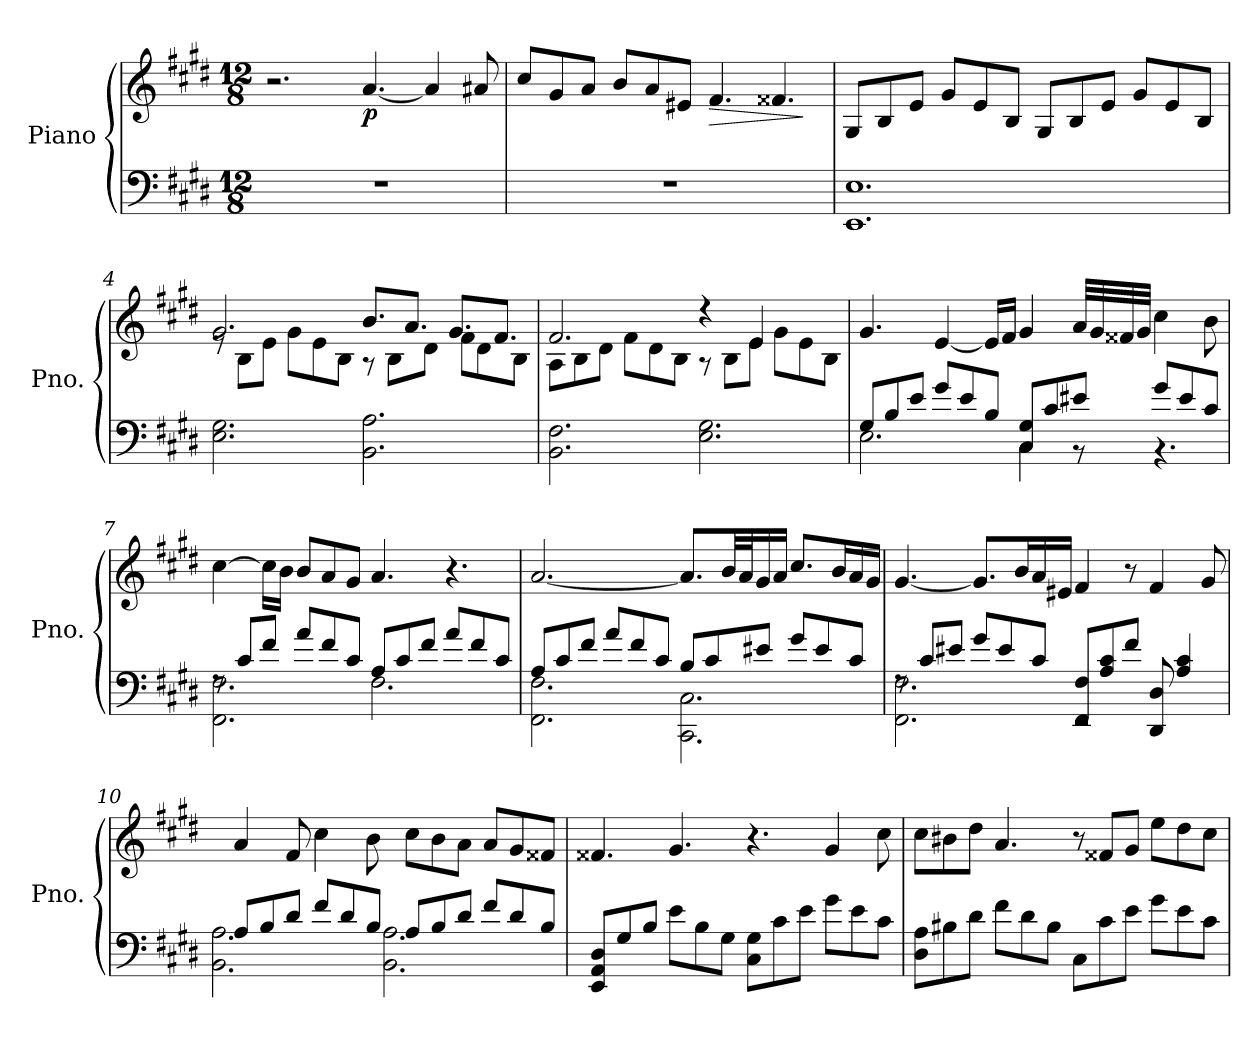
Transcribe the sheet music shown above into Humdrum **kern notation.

**kern	**kern	**dynam
*part1	*part1	*part1
*staff2	*staff1	*staff1/2
*I"Piano	*	*
*I'Pno.	*	*
*clefF4	*clefG2	*
*k[f#c#g#d#]	*k[f#c#g#d#]	*
*M12/8	*M12/8	*
=1	=1	=1
1.r	2.r	.
!	!	!LO:DY:b
.	[4.a/	p
.	4a/]	.
.	8a#X/	.
=2	=2	=2
1.r	8cc#/L	.
.	8g#/	.
.	8a/J	.
.	8b/L	.
.	8a/	.
.	8e#X/J	.
!	!	!LO:HP:b
.	4.f#/	>
.	4.f##X/	.
.	.	]
=3	=3	=3
1.EE 1.E	8G#/L	.
.	8B/	.
.	8e/J	.
.	8g#/L	.
.	8e/	.
.	8B/J	.
.	8G#/L	.
.	8B/	.
.	8e/J	.
.	8g#/L	.
.	8e/	.
.	8B/J	.
!!LO:LB:g=z
=4	=4	=4
*	*^	*
2.E\ 2.G#\	2.g#/	8re	.
.	.	8B\L	.
.	.	8e\J	.
.	.	8g#\L	.
.	.	8e\	.
.	.	8B\J	.
2.BB\ 2.A\	8.b/L	8r	.
.	.	8B\L	.
.	8.a/J	.	.
.	.	8d#\J	.
.	8.g#/L	8f#\L	.
.	.	8d#\	.
.	8.f#/J	.	.
.	.	8B\J	.
=5	=5	=5	=5
2.BB\ 2.F#\	2.f#/	8A\L	.
.	.	8B\	.
.	.	8d#\J	.
.	.	8f#\L	.
.	.	8d#\	.
.	.	8B\J	.
2.E\ 2.G#\	4r	8r	.
.	.	8B\L	.
.	4e/	8e\J	.
.	.	8g#\L	.
.	4ryy	8e\	.
.	.	8B\J	.
*	*v	*v	*
!!LO:LB:g=z
=6	=6	=6
*^	*	*
8G#/L	2.E\	4.g#/	.
8B/	.	.	.
8e/J	.	.	.
8g#/L	.	[4e/	.
8e/	.	.	.
8B/J	.	16e/LL]	.
.	.	16f#/JJ	.
8C#/ 8G#/L	4C#\	4g#/	.
8c#/	.	.	.
8e#X/J	8r	32a/LLL	.
.	.	32g#/	.
.	.	32f##X/	.
.	.	32g#/JJJ	.
8g#/L	4.r	4cc#\	.
8e#/	.	.	.
8c#/J	.	8b\	.
=7	=7	=7	=7
8rF	2.FF#\ 2.F#\	[4cc#\	.
8c#/L	.	.	.
8f#/J	.	16cc#\LL]	.
.	.	16b\JJ	.
8a/L	.	8b/L	.
8f#/	.	8a/	.
8c#/J	.	8g#/J	.
8A/L	2.F#\	4.a/	.
8c#/	.	.	.
8f#/J	.	.	.
8a/L	.	4.r	.
8f#/	.	.	.
8c#/J	.	.	.
!!LO:LB:g=z
=8	=8	=8	=8
8A/L	2.FF#\ 2.F#\	[2.a/	.
8c#/	.	.	.
8f#/J	.	.	.
8a/L	.	.	.
8f#/	.	.	.
8c#/J	.	.	.
8B/L	2.CC#\ 2.C#\	8.a/L]	.
8c#/	.	.	.
.	.	32b/LL	.
.	.	32a/J	.
8e#X/J	.	16g#/	.
.	.	16a/JJ	.
8g#/L	.	8.cc#/L	.
8e#/	.	.	.
.	.	16b/L	.
8c#/J	.	16a/	.
.	.	16g#/JJ	.
=9	=9	=9	=9
8rF	2.FF#\ 2.F#\	[4.g#/	.
8c#/L	.	.	.
8e#X/J	.	.	.
8g#/L	.	8.g#/L]	.
8e#/	.	.	.
.	.	16b/L	.
8c#/J	.	16a/	.
.	.	16e#X/JJ	.
8FF#/ 8F#/L	2rEE	4f#/	.
8A/ 8c#/	.	.	.
8f#/J	.	8r	.
8DD#/ 8D#/	.	4f#/	.
4A/ 4c#/	4ryy	.	.
.	.	8g#/	.
!!LO:LB:g=z
=10	=10	=10	=10
8A/L	2.BB\ 2.A\	4a/	.
8B/	.	.	.
8d#/J	.	8f#/	.
8f#/L	.	4cc#\	.
8d#/	.	.	.
8B/J	.	8b\	.
8A/L	2.BB\ 2.A\	8cc#\L	.
8B/	.	8b\	.
8d#/J	.	8a\J	.
8f#/L	.	8a/L	.
8d#/	.	8g#/	.
8B/J	.	8f##X/J	.
*v	*v	*	*
=11	=11	=11
8EE/ 8AA/ 8D#/L	4.f##X/	.
8G#/	.	.
8B/J	.	.
8e\L	4.g#/	.
8B\	.	.
8G#\J	.	.
8C#\ 8G#\L	4.r	.
8c#\	.	.
8e\J	.	.
8g#\L	4g#/	.
8e\	.	.
8c#\J	8cc#\	.
=12	=12	=12
8D#\ 8A\L	8cc#\L	.
8B#X\	8b#X\	.
8d#\J	8dd#\J	.
8f#\L	4.a/	.
8d#\	.	.
8B#\J	.	.
8C#\L	8r	.
8c#\	8f##X/L	.
8e\J	8g#/J	.
8g#\L	8ee\L	.
8e\	8dd#\	.
8c#\J	8cc#\J	.
=	=	=
*-	*-	*-
